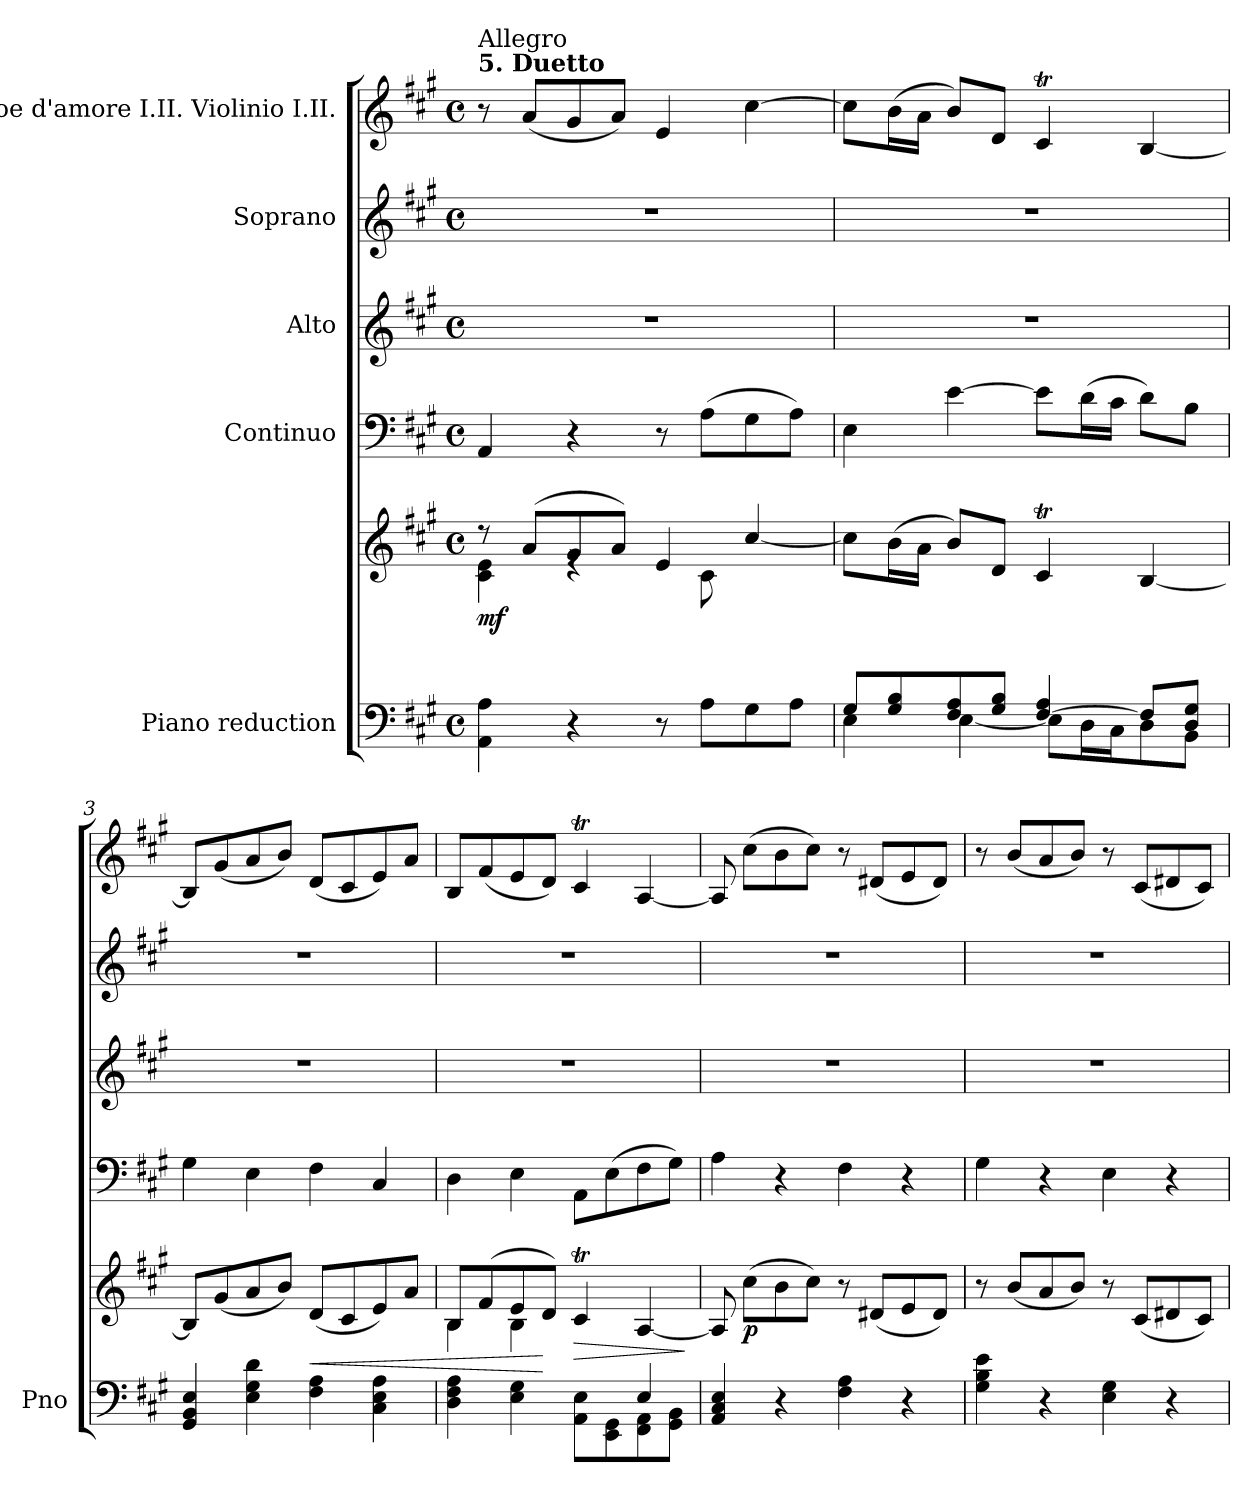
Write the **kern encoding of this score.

**kern	**kern	**dynam	**kern	**kern	**kern	**kern
*part5	*part5	*part5	*part4	*part3	*part2	*part1
*staff6	*staff5	*staff5/6	*staff4	*staff3	*staff2	*staff1
*I"Piano reduction	*	*	*I"Continuo	*I"Alto	*I"Soprano	*I"Oboe d'amore I.II. Violinio I.II.
*I'Pno	*	*	*	*	*	*
*clefF4	*clefG2	*	*clefF4	*clefG2	*clefG2	*clefG2
*k[f#c#g#]	*k[f#c#g#]	*	*k[f#c#g#]	*k[f#c#g#]	*k[f#c#g#]	*k[f#c#g#]
*M4/4	*M4/4	*	*M4/4	*M4/4	*M4/4	*M4/4
*met(c)	*met(c)	*	*met(c)	*met(c)	*met(c)	*met(c)
=1	=1	=1	=1	=1	=1	=1
*^	*^	*	*	*	*	*
!	!	!	!	!	!	!	!	!LO:TX:a:B:t=5. Duetto
!	!	!	!	!	!	!	!	!LO:TX:a:t=Allegro
!	!	!	!	!LO:DY:b	!	!	!	!
2.ryy	4AA\ 4A\	8r	4c#\ 4e\	mf	4AA/	1r	1r	8r
.	.	(>8a/L	.	.	.	.	.	(<8a/L
.	4r	8g#/	4re	.	4r	.	.	8g#/
.	.	8a/J)	.	.	.	.	.	8a/J)
.	8r	4e/	8ryy	.	8r	.	.	4e/
.	8A\L	.	(>8c#\L	.	(>8A\L	.	.	.
8B/	8G#\	[4cc#/	4ryy	.	8G#\	.	.	[4cc#\
8A/J)	8A\J	.	.	.	8A\J)	.	.	.
*	*	*v	*v	*	*	*	*	*
=2	=2	=2	=2	=2	=2	=2	=2
8G#/L	4E\	8cc#\L]	.	4E\	1r	1r	8cc#\L]
8G#/ 8B/	.	(>16b\L	.	.	.	.	(>16b\L
.	.	16a\JJ	.	.	.	.	16a\JJ
8F#/ 8A/	[4E\	8b/L)	.	[4e\	.	.	8b/L)
8G#/ 8B/J	.	8d/J	.	.	.	.	8d/J
[4F#/ 4A/	8E\L]	4c#t/	.	8e\L]	.	.	4c#t/
.	16D\L	.	.	(>16d\L	.	.	.
.	16C#\J	.	.	16c#\JJ	.	.	.
8F#/L]	8D\	[4B/	.	8d\L)	.	.	[4B/
8D/ 8G#/J	8BB\J	.	.	8B\J	.	.	.
*v	*v	*	*	*	*	*	*
=3	=3	=3	=3	=3	=3	=3
4GG#/ 4BB/ 4E/	8B/L]	.	4G#\	1r	1r	8B/L]
.	(<8g#/	.	.	.	.	(<8g#/
4E\ 4G#\ 4d\	8a/	.	4E\	.	.	8a/
.	8b/J)	.	.	.	.	8b/J)
!	!	!LO:HP:b	!	!	!	!
4F#\ 4A\	(<8d/L	<	4F#\	.	.	(<8d/L
.	8c#/	.	.	.	.	8c#/
4C#\ 4E\ 4A\	8e/)	.	4C#/	.	.	8e/)
.	8a/J	.	.	.	.	8a/J
=4	=4	=4	=4	=4	=4	=4
*^	*^	*	*	*	*	*
2.ryy	4D\ 4F#\ 4A\	8B/L	4B\	.	4D\	1r	1r	8B/L
.	.	(>8f#/	.	.	.	.	.	(<8f#/
.	4E\ 4G#\	8e/	4B\	.	4E\	.	.	8e/
.	.	8d/J)	.	[	.	.	.	8d/J)
!	!	!	!	!LO:HP:b	!	!	!	!
.	8AA\ 8E\L	4c#t/	4ryy	>	8AA\L	.	.	4c#t/
.	8EE\ 8GG#\	.	.	.	(>8E\	.	.	.
4E/	8FF#\ 8AA\	[4A/	4ryy	.	8F#\	.	.	[4A/
.	8GG#\ 8BB\J	.	.	.	8G#\J)	.	.	.
*v	*v	*	*	*	*	*	*	*
*	*v	*v	*	*	*	*	*
.	.	]	.	.	.	.
=5	=5	=5	=5	=5	=5	=5
4AA/ 4C#/ 4E/	8A/]	.	4A\	1r	1r	8A/]
!	!	!LO:DY:b	!	!	!	!
.	(>8cc#\L	p	.	.	.	(>8cc#\L
4r	8b\	.	4r	.	.	8b\
.	8cc#\J)	.	.	.	.	8cc#\J)
4F#\ 4A\	8r	.	4F#\	.	.	8r
.	(<8d#X/L	.	.	.	.	(<8d#X/L
4r	8e/	.	4r	.	.	8e/
.	8d#/J)	.	.	.	.	8d#/J)
!!LO:LB:g=z
=6	=6	=6	=6	=6	=6	=6
4G#\ 4B\ 4e\	8r	.	4G#\	1r	1r	8r
.	(<8b/L	.	.	.	.	(<8b/L
4r	8a/	.	4r	.	.	8a/
.	8b/J)	.	.	.	.	8b/J)
4E\ 4G#\	8r	.	4E\	.	.	8r
.	(<8c#/L	.	.	.	.	(<8c#/L
4r	8d#X/	.	4r	.	.	8d#X/
.	8c#/J)	.	.	.	.	8c#/J)
=	=	=	=	=	=	=
*-	*-	*-	*-	*-	*-	*-
